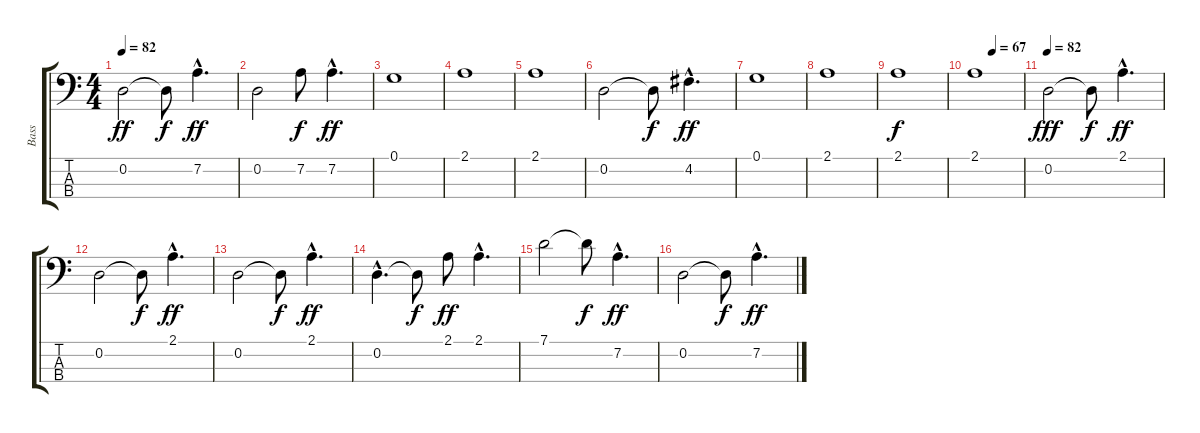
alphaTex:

\track ("Bass" "Bass") {instrument acousticbass}
\staff {score tabs}
\tuning (G2 D2 A1 E1) {hide}
\ts (4 4)
\tempo 82
\clef f4
\ks c
0.2.2{dy ff} 0.2{t}.8{dy f} 7.2{hac}.4{d dy ff} |
0.2.2 7.2.8{dy f} 7.2{hac}.4{d dy ff} |
0.1.1 |
2.1.1 |
2.1.1 |
0.2.2 0.2{t}.8{dy f} 4.2{hac}.4{d dy ff} |
0.1.1 |
2.1.1 |
2.1.1{dy f} |
\tempo (67 0.375)
2.1.1 |
\tempo 82
0.2.2{dy fff} 0.2{t}.8{dy f} 2.1{hac}.4{d dy ff} |
0.2.2 0.2{t}.8{dy f} 2.1{hac}.4{d dy ff} |
0.2.2 0.2{t}.8{dy f} 2.1{hac}.4{d dy ff} |
0.2{hac}.4{d} 0.2{t}.8{dy f} 2.1.8{dy ff} 2.1{hac}.4{d} |
7.1.2 7.1{t}.8{dy f} 7.2{hac}.4{d dy ff} |
0.2.2 0.2{t}.8{dy f} 7.2{hac}.4{d dy ff}
